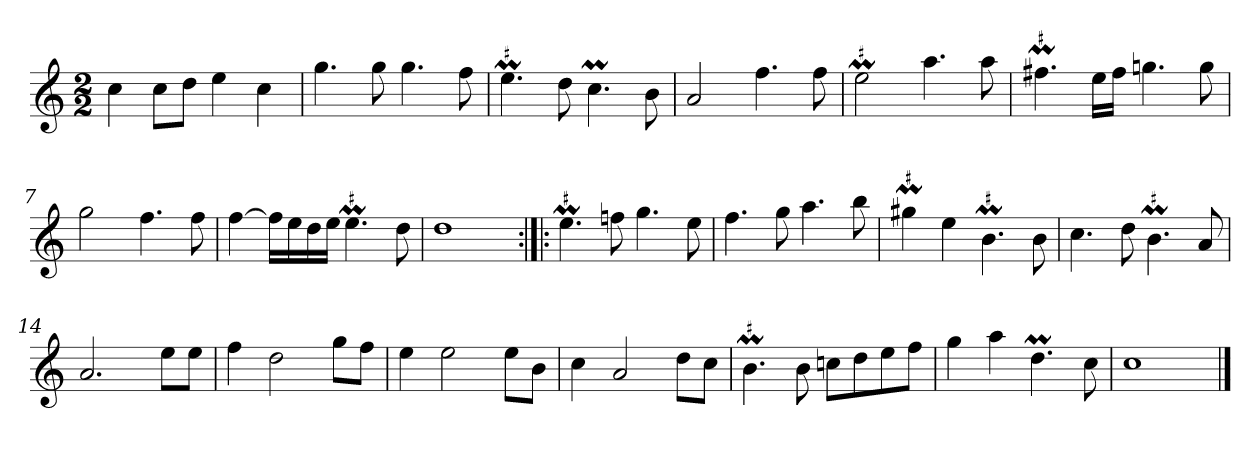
**kern
*part1
*staff1
*clefG2
*k[]
*C:
*M2/2
*MM120
=1
4cc
8cc\L
8dd\J
4ee
4cc
=2
4.gg
8gg
4.gg
8ff
=3
!LO:MOR:acc=#
4.eeM
8dd
4.ccM
8b
=4
2a
4.ff
8ff
=5
!LO:MOR:acc=#
2eeM
4.aa
8aa
=6
!LO:MOR:acc=#
4.ff#XM
16ee\LL
16ff#\JJ
4.ggn
8gg
=7
2gg
4.ff
8ff
=8
[4ff
16ff\LL]
16ee\
16dd\
16ee\JJ
!LO:MOR:acc=#
4.eeM
8dd
=9
1dd
=10:|!|:
!LO:MOR:acc=#
4.eeM
8ffn
4.gg
8ee
=11
4.ff
8gg
4.aa
8bb
=12
!LO:MOR:acc=#
4gg#XM
4ee
!LO:MOR:acc=#
4.bM
8b
=13
4.cc
8dd
!LO:MOR:acc=#
4.bM
8a
=14
2.a
8ee\L
8ee\J
=15
4ff
2dd
8gg\L
8ff\J
=16
4ee
2ee
8ee\L
8b\J
=17
4cc
2a
8dd\L
8cc\J
=18
!LO:MOR:acc=#
4.bM
8b
8ccn\L
8dd\
8ee\
8ff\J
=19
4gg
4aa
4.ddM
8cc
=20
1cc
==
*-
